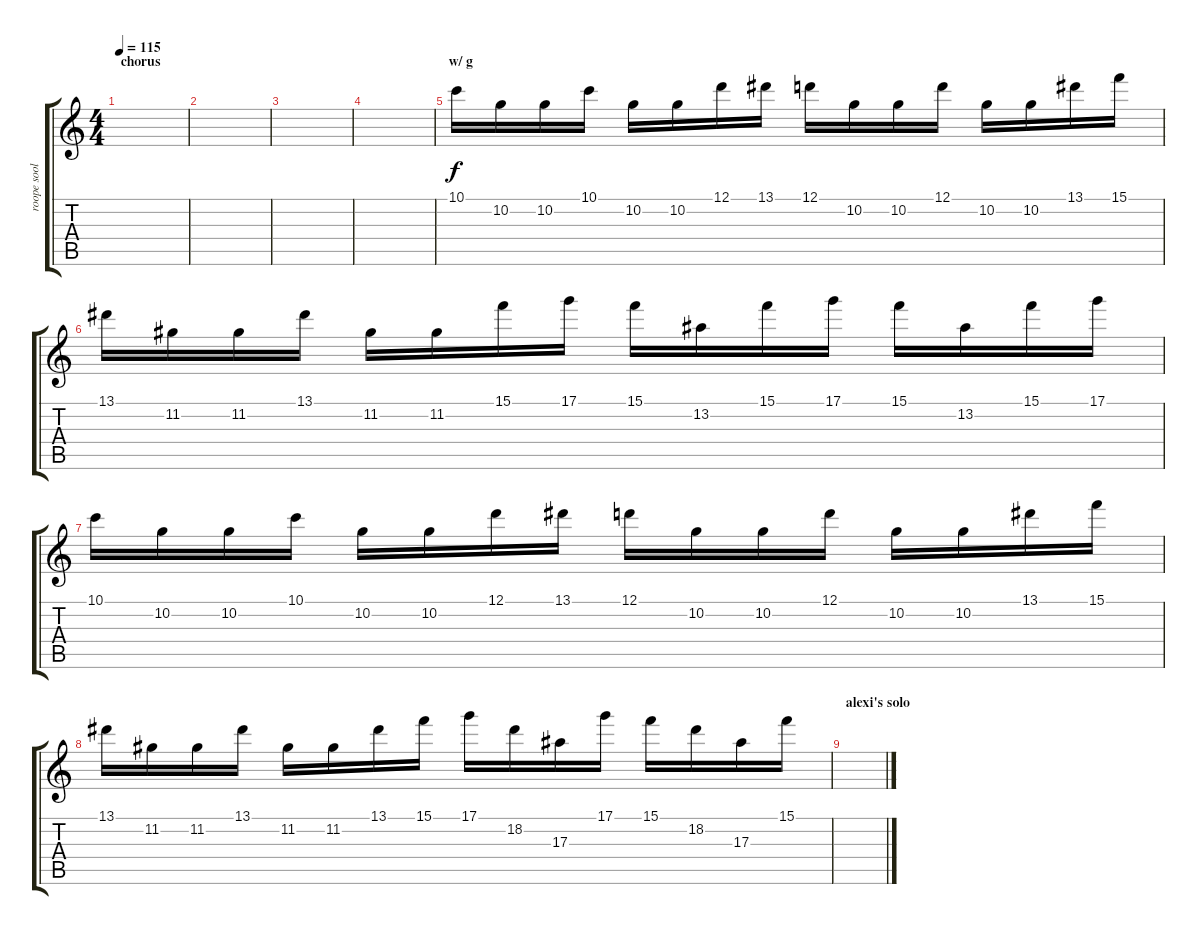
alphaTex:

\track ("roope soolo" "roope sool") {instrument overdrivenguitar}
\staff {score tabs}
\tuning (D4 A3 F3 C3 G2 C2) {hide}
\ts (4 4)
\section ("" "chorus")
\tempo 115
\clef g2
\ks c
|
|
|
|
\section ("" "w/ g")
10.1.16 10.2.16 10.2.16 10.1.16 10.2.16 10.2.16 12.1.16 13.1.16 12.1.16 10.2.16 10.2.16 12.1.16 10.2.16 10.2.16 13.1.16 15.1.16 |
13.1.16 11.2.16 11.2.16 13.1.16 11.2.16 11.2.16 15.1.16 17.1.16 15.1.16 13.2.16 15.1.16 17.1.16 15.1.16 13.2.16 15.1.16 17.1.16 |
10.1.16 10.2.16 10.2.16 10.1.16 10.2.16 10.2.16 12.1.16 13.1.16 12.1.16 10.2.16 10.2.16 12.1.16 10.2.16 10.2.16 13.1.16 15.1.16 |
13.1.16 11.2.16 11.2.16 13.1.16 11.2.16 11.2.16 13.1.16 15.1.16 17.1.16 18.2.16 17.3.16 17.1.16 15.1.16 18.2.16 17.3.16 15.1.16 |
\section ("" "alexi's solo")
